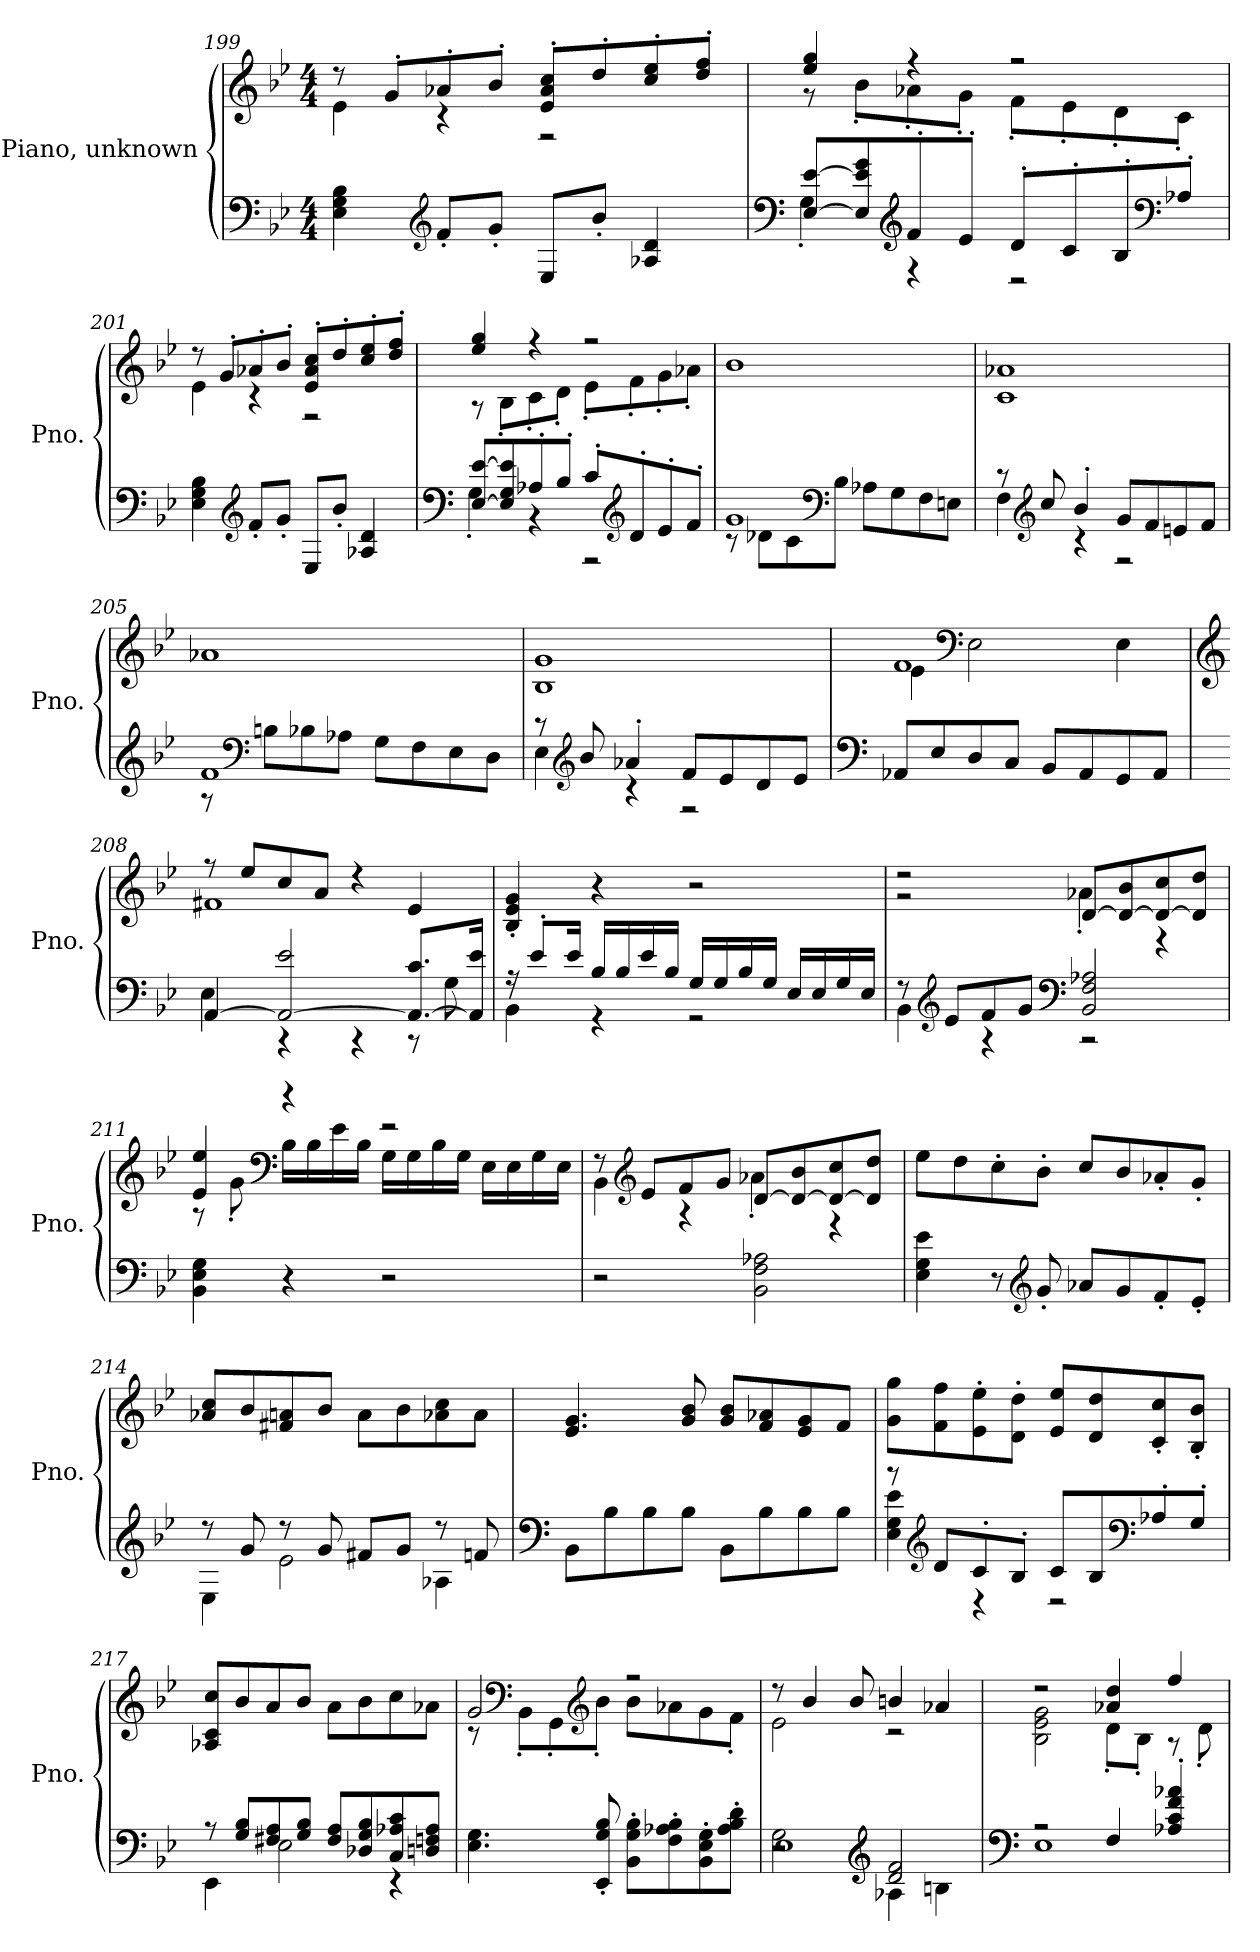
**kern	**kern
*part1	*part1
*staff2	*staff1
*I"Piano, unknown	*
*I'Pno.	*
*clefF4	*clefG2
*k[b-e-]	*k[b-e-]
*M4/4	*M4/4
=199	=199
*	*^
4E-\ 4G\ 4B-\	8r	4e-\
.	8g'/L	.
*clefG2	*	*
8f'/L	8a-X'/	4r
8g'/J	8b-'/J	.
8E-/L	8e-/' 8a-/' 8cc/'L	2r
8b-'/J	8dd'/	.
4A-X/ 4d/	8cc/' 8ee-/'	.
.	8dd/' 8ff/'J	.
=200	=200	=200
*clefF4	*	*
*^	*	*
[8E-/ [8e-/L	4G'\	4ee-/ 4gg/	8r
8E-/] 8e-/] 8g/	.	.	8b-'\L
*clefG2	*	*	*
8f'/	4r	4r	8a-X'\
8e-'/J	.	.	8g'\J
8d'/L	2r	2r	8f'\L
8c'/	.	.	8e-'\
8B-'/	.	.	8d'\
*clefF4	*	*	*
8A-X'/J	.	.	8c'\J
*v	*v	*	*
!!LO:PB:g=z	!!
=201	=201	=201
4E-\ 4G\ 4B-\	8r	4e-\
.	8g'/L	.
*clefG2	*	*
8f'/L	8a-X'/	4r
8g'/J	8b-'/J	.
8E-/L	8e-/' 8a-/' 8cc/'L	2r
8b-'/J	8dd'/	.
4A-X/ 4d/	8cc/' 8ee-/'	.
.	8dd/' 8ff/'J	.
=202	=202	=202
*clefF4	*	*
*^	*	*
[8E-/ [8e-/L	4G'\	4ee-/ 4gg/	8r
8E-/] 8G/ 8e-/]	.	.	8B-'\L
8A-X'/	4r	4r	8c'\
8B-'/J	.	.	8d'\J
8c'/L	2r	2r	8e-'\L
*clefG2	*	*	*
8d'/	.	.	8f'\
8e-'/	.	.	8g'\
8f'/J	.	.	8a-X'\J
*	*	*v	*v
=203	=203	=203
1g	8r	1b-
.	8d-X\L	.
.	8c\	.
*clefF4	*	*
.	8B-\J	.
.	8A-X\L	.
.	8G\	.
.	8F\	.
.	8En\J	.
!!LO:LB:g=z
=204	=204	=204
8r	4F\	1c 1a-X
*clefG2	*	*
8cc/	.	.
4b-'/	4r	.
8g/L	2r	.
8f/	.	.
8en/	.	.
8f/J	.	.
=205	=205	=205
1f	8r	1a-X
*clefF4	*	*
.	8Bn\L	.
.	8B-X\	.
.	8A-X\J	.
.	8G\L	.
.	8F\	.
.	8E-\	.
.	8D\J	.
=206	=206	=206
8r	4E-\	1B- 1g
*clefG2	*	*
8b-/	.	.
4a-X'/	4r	.
8f/L	2r	.
8e-/	.	.
8d/	.	.
8e-/J	.	.
*v	*v	*
!!LO:LB:g=z
=207	=207
*clefF4	*
*	*^
8AA-X/L	1f	4e-\
8E-/	.	.
*	*clefF4	*
8D/	.	2E-\
8C/J	.	.
8BB-/L	.	.
8AA-/	.	.
8GG/	.	4E-\
8AA-/J	.	.
=208	=208	=208
*	*clefG2	*
*^	*	*
[4AA/	4E-\	8r	1f#X
.	.	8ee-/L	.
2AA/_ 2e-/	4r	8cc/	.
.	.	8a/J	.
.	4r	4r	.
8.AA/_ 8.c/L	8r	4e-/	.
.	8G\	.	.
16AA/] 16e-/Jk	.	.	.
*	*	*v	*v
=209	=209	=209
16r	4BB-\	4B-/' 4e-/' 4g/'
8e-'/L	.	.
16e-/Jk	.	.
16B-/LL	4r	4r
16B-/	.	.
16e-/	.	.
16B-/JJ	.	.
16G/LL	2r	2r
16G/	.	.
16B-/	.	.
16G/JJ	.	.
16E-/LL	.	.
16E-/	.	.
16G/	.	.
16E-/JJ	.	.
!!LO:LB:g=z
=210	=210	=210
*	*	*^
8r	4BB-\	2r	2r
*clefG2	*	*	*
8e-/L	.	.	.
8f/	4r	.	.
8g/J	.	.	.
*clefF4	*	*	*
2BB-/ 2F/ 2A-X/	2r	[8d/L	4a-X'\
.	.	8d/_ 8b-/	.
.	.	8d/_ 8cc/	4r
.	.	8d/] 8dd/J	.
*v	*v	*	*
=211	=211	=211
4BB-\ 4E-\ 4G\	4e-/ 4ee-/	8r
.	.	8g'\
*	*clefF4	*
4r	4r	16B-\LL
.	.	16B-\
.	.	16e-\
.	.	16B-\JJ
2r	2r	16G\LL
.	.	16G\
.	.	16B-\
.	.	16G\JJ
.	.	16E-\LL
.	.	16E-\
.	.	16G\
.	.	16E-\JJ
=212	=212	=212
2r	8r	4BB-\
*	*clefG2	*
.	8e-/L	.
.	8f/	4r
.	8g/J	.
2BB-\ 2F\ 2A-X\	[8d/L	4a-X'\
.	8d/_ 8b-/	.
.	8d/_ 8cc/	4r
.	8d/] 8dd/J	.
*	*v	*v
!!LO:LB:g=z
=213	=213
4E-\ 4G\ 4e-\	8ee-\L
.	8dd\
8r	8cc'\
*clefG2	*
8g'/	8b-'\J
8a-X/L	8cc/L
8g/	8b-/
8f'/	8a-X'/
8e-'/J	8g'/J
=214	=214
*^	*
8r	4E-\	8a-X/ 8cc/L
8g/	.	8b-/
8r	2e-\	8f#X/ 8an/
8g/	.	8b-/J
8f#X/L	.	8a\L
8g/J	.	8b-\
8r	4A-X\	8a-X\ 8cc\
8fn/	.	8a-\J
*v	*v	*
=215	=215
*clefF4	*
8BB-\L	4.e-/ 4.g/
8B-\	.
8B-\	.
8B-\J	8g/ 8b-/
8BB-\L	8g/ 8b-/L
8B-\	8f/ 8a-X/
8B-\	8e-/ 8g/
8B-\J	8f/J
!!LO:LB:g=z
=216	=216
*^	*
8r	4E-\ 4G\ 4e-\	8g\ 8gg\L
*clefG2	*	*
8d/L	.	8f\ 8ff\
8c'/	4r	8e-\' 8ee-\'
8B-'/J	.	8d\' 8dd\'J
8c/L	2r	8e-/ 8ee-/L
8B-/	.	8d/ 8dd/
*clefF4	*	*
8A-X'/	.	8c/' 8cc/'
8G'/J	.	8B-/' 8b-/'J
=217	=217	=217
8r	4EE-\	8A-X/ 8c/ 8cc/L
8G/ 8B-/L	.	8b-/
8F#X/ 8A/	2E-\	8a/
8G/ 8B-/J	.	8b-/J
8F#/ 8A/L	.	8a\L
8D-X/ 8G/ 8B-/	.	8b-\
8C/ 8A-X/ 8c/	4r	8cc\
8Dn/ 8Fn/ 8A-/J	.	8a-X\J
*v	*v	*
=218	=218
*	*^
4.E-\ 4.G\	2g/	8r
*	*clefF4	*
.	.	8BB-'\L
.	.	8GG'\
*	*clefG2	*
8EE-/' 8G/' 8B-/'	.	8b-'\J
8BB-\' 8G\' 8B-\'L	2r	8b-\L
8F\' 8A-X\' 8B-\'	.	8a-X\
8BB-\' 8E-\' 8G\'	.	8g\
8A-\' 8B-\' 8d\'J	.	8f'\J
!!LO:PB:g=z	!!
=219	=219	=219
*^	*	*
*	*^	*	*
2r	2G\	1E-	8r	2e-\
.	.	.	4b-/	.
.	.	.	8b-/	.
*clefG2	*	*	*	*
2d/ 2f/	4A-X\	.	4bn/	2r
.	4Bn\	.	4a-X/	.
*v	*v	*v	*	*
=220	=220	=220
*clefF4	*	*
*^	*	*
2r	1E-	2r	2B-\ 2e-\ 2g\
4F/	.	4a-X/ 4dd/	8d'\L
.	.	.	8B-'\J
4A-X/' 4c/' 4f/' 4a-X/'	.	4ff/	8r
.	.	.	8d'\
*v	*v	*	*
*	*v	*v
=	=
*-	*-
